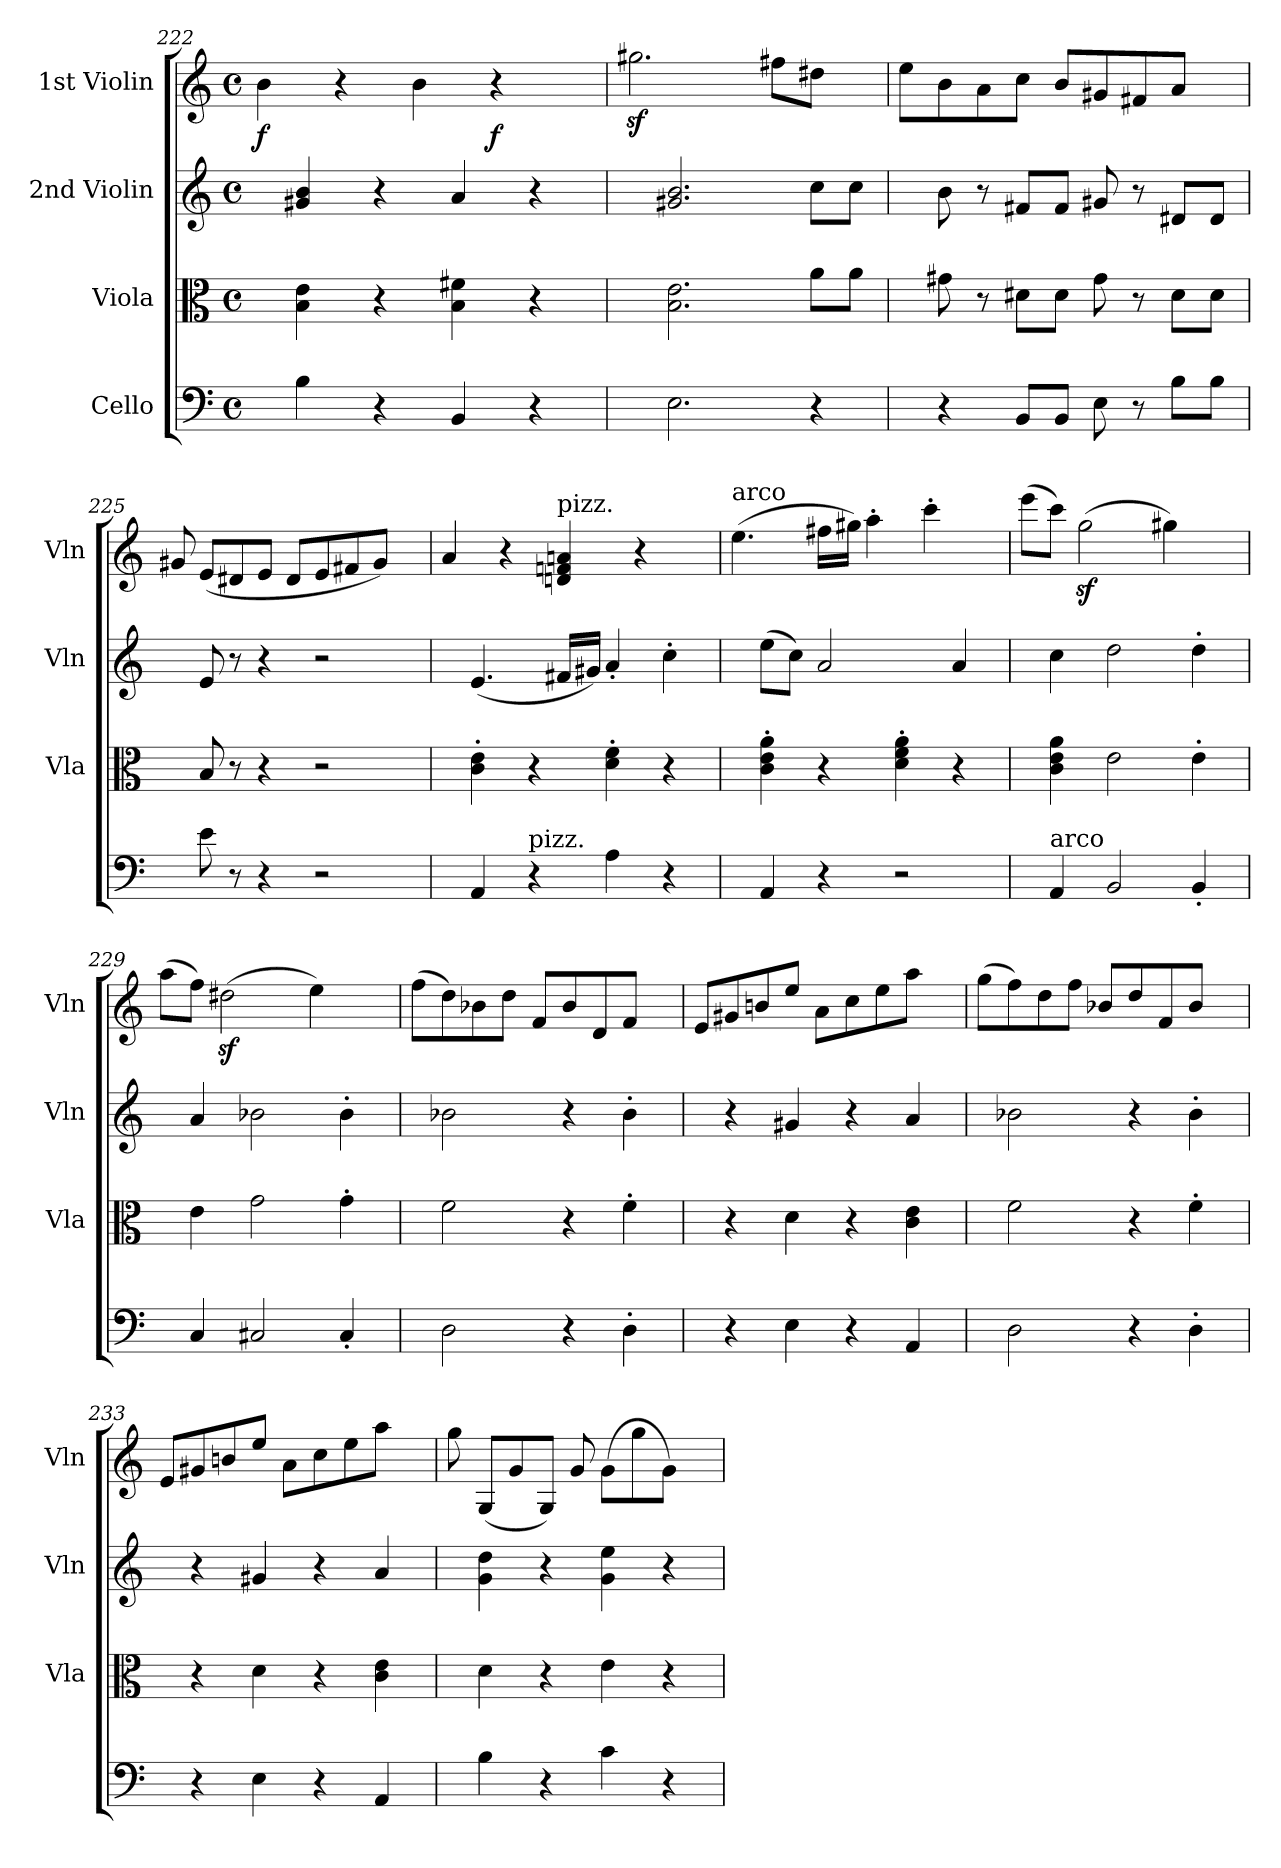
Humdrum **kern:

**kern	**kern	**kern	**kern	**dynam
*part4	*part3	*part2	*part1	*part1
*staff4	*staff3	*staff2	*staff1	*staff1
*I"Cello	*I"Viola	*I"2nd Violin	*I"1st Violin	*
*	*I'Vla	*I'Vln	*I'Vln	*
*clefF4	*clefC3	*clefG2	*clefG2	*
*k[]	*k[]	*k[]	*k[]	*
*C:	*C:	*C:	*C:	*
*M4/4	*M4/4	*M4/4	*M4/4	*
*met(c)	*met(c)	*met(c)	*met(c)	*
=222	=222	=222	=222	=222
8ryy	8ryy	8ryy	4b	f
4B	4B 4e	4g#X 4b	.	.
.	.	.	4r	.
4r	4r	4r	.	.
.	.	.	4b	.
4BB	4B 4f#X	4a	.	.
.	.	.	4r	f
4r	4r	4r	.	.
.	.	.	8ryy	.
=223	=223	=223	=223	=223
8ryy	8ryy	8ryy	2.gg#Xz	.
2.E	2.B 2.e	2.g#X 2.b	.	.
.	.	.	8ff#XL	.
4r	8aL	8ccL	8dd#XJ	.
.	8aJ	8ccJ	8ryy	.
=224	=224	=224	=224	=224
8ryy	8ryy	8ryy	8eeL	.
4r	8g#X	8b	8b	.
.	8r	8r	8a	.
8BBL	8d#XL	8f#XL	8ccJ	.
8BBJ	8d#J	8f#J	8bL	.
8E	8g#	8g#X	8g#X	.
8r	8r	8r	8f#X	.
8BL	8d#L	8d#XL	8aJ	.
8BJ	8d#J	8d#J	8ryy	.
=225	=225	=225	=225	=225
8ryy	8ryy	8ryy	8g#X	.
8e	8B	8e	(8eL	.
8r	8r	8r	8d#X	.
4r	4r	4r	8eJ	.
.	.	.	8d#L	.
2r	2r	2r	8e	.
.	.	.	8f#X	.
.	.	.	8g#J)	.
.	.	.	8ryy	.
=226	=226	=226	=226	=226
8ryy	8ryy	8ryy	4a	.
4AA	4c' 4e'	(4.e	.	.
.	.	.	4r	.
!LO:TX:a:t=pizz.	!	!	!	!
4r	4r	.	.	.
!	!	!	!LO:TX:a:t=pizz.	!
.	.	16f#XLL	4dn 4fn 4an	.
.	.	16g#XJJ)	.	.
4A	4d' 4f'	4a'	.	.
.	.	.	4r	.
4r	4r	4cc'	.	.
.	.	.	8ryy	.
=227	=227	=227	=227	=227
!	!	!	!LO:TX:a:t=arco	!
8ryy	8ryy	8ryy	(4.ee	.
4AA	4c' 4e' 4a'	(8eeL	.	.
.	.	8ccJ)	.	.
4r	4r	2a	16ff#XLL	.
.	.	.	16gg#XJJ)	.
.	.	.	4aa'	.
2r	4d' 4f' 4a'	.	.	.
.	.	.	4ccc'	.
.	4r	4a	.	.
.	.	.	8ryy	.
=228	=228	=228	=228	=228
8ryy	8ryy	8ryy	(8eeeL	.
!LO:TX:a:t=arco	!	!	!	!
4AA	4c 4e 4a	4cc	8cccJ)	.
.	.	.	(2ggz	.
2BB	2e	2dd	.	.
.	.	.	4gg#X)	.
4BB'	4e'	4dd'	.	.
.	.	.	8ryy	.
=229	=229	=229	=229	=229
8ryy	8ryy	8ryy	(8aaL	.
4C	4e	4a	8ffJ)	.
.	.	.	(2dd#Xz	.
2C#X	2g	2b-X	.	.
.	.	.	4ee)	.
4C#'	4g'	4b-'	.	.
.	.	.	8ryy	.
=230	=230	=230	=230	=230
8ryy	8ryy	8ryy	(8ffL	.
2D	2f	2b-X	8dd)	.
.	.	.	8b-X	.
.	.	.	8ddJ	.
.	.	.	8fL	.
4r	4r	4r	8b-	.
.	.	.	8d	.
4D'	4f'	4b-'	8fJ	.
.	.	.	8ryy	.
=231	=231	=231	=231	=231
8ryy	8ryy	8ryy	8eL	.
4r	4r	4r	8g#X	.
.	.	.	8bn	.
4E	4d	4g#X	8eeJ	.
.	.	.	8aL	.
4r	4r	4r	8cc	.
.	.	.	8ee	.
4AA	4c 4e	4a	8aaJ	.
.	.	.	8ryy	.
=232	=232	=232	=232	=232
8ryy	8ryy	8ryy	(8ggL	.
2D	2f	2b-X	8ff)	.
.	.	.	8dd	.
.	.	.	8ffJ	.
.	.	.	8b-XL	.
4r	4r	4r	8dd	.
.	.	.	8f	.
4D'	4f'	4b-'	8b-J	.
.	.	.	8ryy	.
=233	=233	=233	=233	=233
8ryy	8ryy	8ryy	8eL	.
4r	4r	4r	8g#X	.
.	.	.	8bn	.
4E	4d	4g#X	8eeJ	.
.	.	.	8aL	.
4r	4r	4r	8cc	.
.	.	.	8ee	.
4AA	4c 4e	4a	8aaJ	.
.	.	.	8ryy	.
=234	=234	=234	=234	=234
8ryy	8ryy	8ryy	8gg	.
4B	4d	4g 4dd	(8GL	.
.	.	.	8g	.
4r	4r	4r	8GJ)	.
.	.	.	8g	.
4c	4e	4g 4ee	(8gL	.
.	.	.	8gg	.
4r	4r	4r	8gJ)	.
.	.	.	8ryy	.
=	=	=	=	=
*-	*-	*-	*-	*-
